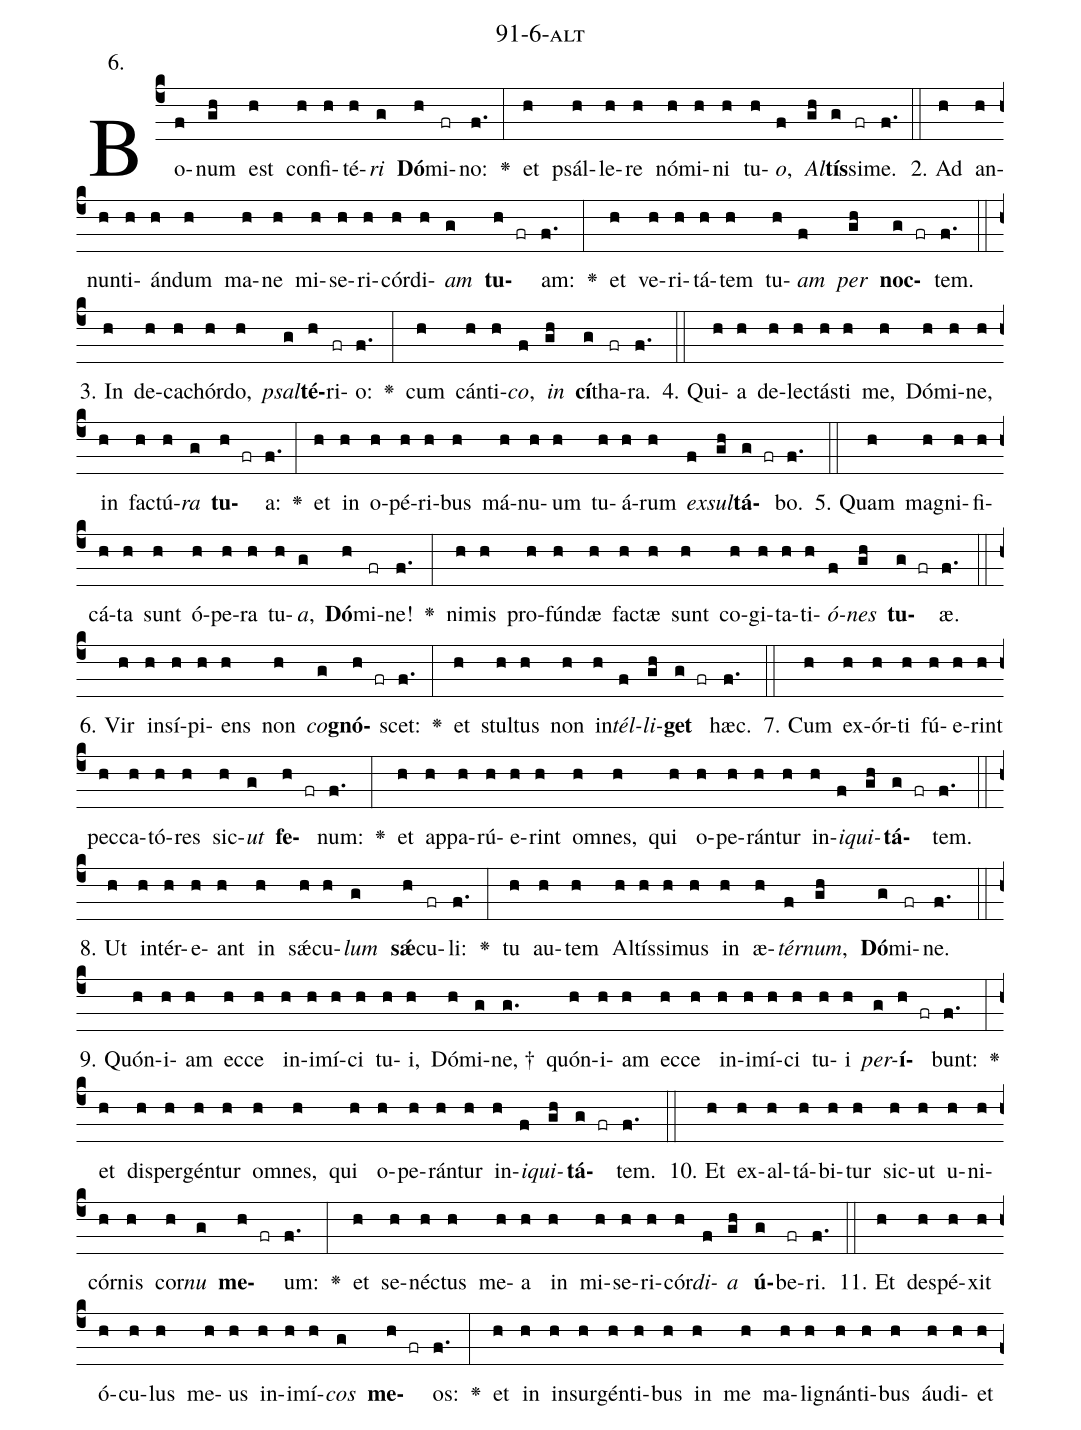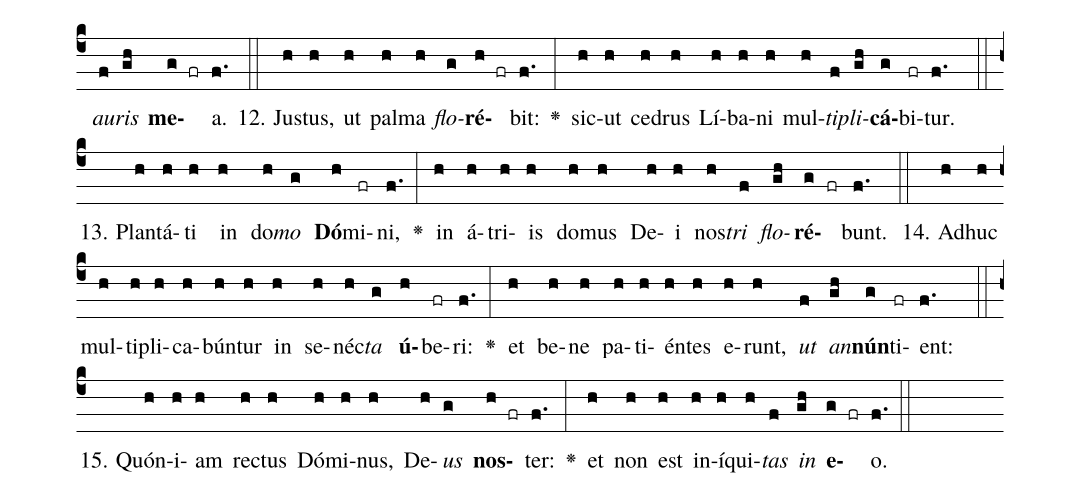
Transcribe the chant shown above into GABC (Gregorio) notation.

name: 91-6-alt;
annotation: 6.;
%%
(c4)Bo(f)num(gh) est(h) con(h)fi(h)té(h)<i>ri</i>(g) <b>Dó</b>(h)mi(fr)no:(f.) <v>\greheightstar</v>(:) et(h) psál(h)le(h)re(h) nó(h)mi(h)ni(h) tu(h)<i>o</i>,(f) <i>Al</i>(gh)<b>tís</b>(g)si(fr)me.(f.) (::)
2. Ad(h) an(h)nun(h)ti(h)án(h)dum(h) ma(h)ne(h) mi(h)se(h)ri(h)cór(h)di(h)<i>am</i>(g) <b>tu</b>(h fr)am:(f.) <v>\greheightstar</v>(:) et(h) ve(h)ri(h)tá(h)tem(h) tu(h)<i>am</i>(f) <i>per</i>(gh) <b>noc</b>(g fr)tem.(f.) (::)
3. In(h) de(h)ca(h)chór(h)do,(h) <i>psal</i>(g)<b>té</b>(h)ri(fr)o:(f.) <v>\greheightstar</v>(:) cum(h) cán(h)ti(h)<i>co</i>,(f) <i>in</i>(gh) <b>cí</b>(g)tha(fr)ra.(f.) (::)
4. Qui(h)a(h) de(h)lec(h)tás(h)ti(h) me,(h) Dó(h)mi(h)ne,(h) in(h) fac(h)tú(h)<i>ra</i>(g) <b>tu</b>(h fr)a:(f.) <v>\greheightstar</v>(:) et(h) in(h) o(h)pé(h)ri(h)bus(h) má(h)nu(h)um(h) tu(h)á(h)rum(h) <i>ex</i>(f)<i>sul</i>(gh)<b>tá</b>(g fr)bo.(f.) (::)
5. Quam(h) ma(h)gni(h)fi(h)cá(h)ta(h) sunt(h) ó(h)pe(h)ra(h) tu(h)<i>a</i>,(g) <b>Dó</b>(h)mi(fr)ne!(f.) <v>\greheightstar</v>(:) ni(h)mis(h) pro(h)fún(h)dæ(h) fac(h)tæ(h) sunt(h) co(h)gi(h)ta(h)ti(h)<i>ó</i>(f)<i>nes</i>(gh) <b>tu</b>(g fr)æ.(f.) (::)
6. Vir(h) in(h)sí(h)pi(h)ens(h) non(h) <i>co</i>(g)<b>gnó</b>(h fr)scet:(f.) <v>\greheightstar</v>(:) et(h) stul(h)tus(h) non(h) in(h)<i>tél</i>(f)<i>li</i>(gh)<b>get</b>(g fr) hæc.(f.) (::)
7. Cum(h) ex(h)ór(h)ti(h) fú(h)e(h)rint(h) pec(h)ca(h)tó(h)res(h) sic(h)<i>ut</i>(g) <b>fe</b>(h fr)num:(f.) <v>\greheightstar</v>(:) et(h) ap(h)pa(h)rú(h)e(h)rint(h) om(h)nes,(h) qui(h) o(h)pe(h)rán(h)tur(h) in(h)<i>i</i>(f)<i>qui</i>(gh)<b>tá</b>(g fr)tem.(f.) (::)
8. Ut(h) in(h)tér(h)e(h)ant(h) in(h) sǽ(h)cu(h)<i>lum</i>(g) <b>sǽ</b>(h)cu(fr)li:(f.) <v>\greheightstar</v>(:) tu(h) au(h)tem(h) Al(h)tís(h)si(h)mus(h) in(h) æ(h)<i>tér</i>(f)<i>num</i>,(gh) <b>Dó</b>(g)mi(fr)ne.(f.) (::)
9. Quón(h)i(h)am(h) ec(h)ce(h) in(h)i(h)mí(h)ci(h) tu(h)i,(h) Dó(h)mi(g)ne, †(g.) quón(h)i(h)am(h) ec(h)ce(h) in(h)i(h)mí(h)ci(h) tu(h)i(h) <i>per</i>(g)<b>í</b>(h fr)bunt:(f.) <v>\greheightstar</v>(:) et(h) di(h)sper(h)gén(h)tur(h) om(h)nes,(h) qui(h) o(h)pe(h)rán(h)tur(h) in(h)<i>i</i>(f)<i>qui</i>(gh)<b>tá</b>(g fr)tem.(f.) (::)
10. Et(h) ex(h)al(h)tá(h)bi(h)tur(h) sic(h)ut(h) u(h)ni(h)cór(h)nis(h) cor(h)<i>nu</i>(g) <b>me</b>(h fr)um:(f.) <v>\greheightstar</v>(:) et(h) se(h)néc(h)tus(h) me(h)a(h) in(h) mi(h)se(h)ri(h)cór(h)<i>di</i>(f)<i>a</i>(gh) <b>ú</b>(g)be(fr)ri.(f.) (::)
11. Et(h) de(h)spé(h)xit(h) ó(h)cu(h)lus(h) me(h)us(h) in(h)i(h)mí(h)<i>cos</i>(g) <b>me</b>(h fr)os:(f.) <v>\greheightstar</v>(:) et(h) in(h) in(h)sur(h)gén(h)ti(h)bus(h) in(h) me(h) ma(h)li(h)gnán(h)ti(h)bus(h) áu(h)di(h)et(h) <i>au</i>(f)<i>ris</i>(gh) <b>me</b>(g fr)a.(f.) (::)
12. Jus(h)tus,(h) ut(h) pal(h)ma(h) <i>flo</i>(g)<b>ré</b>(h fr)bit:(f.) <v>\greheightstar</v>(:) sic(h)ut(h) ce(h)drus(h) Lí(h)ba(h)ni(h) mul(h)<i>ti</i>(f)<i>pli</i>(gh)<b>cá</b>(g)bi(fr)tur.(f.) (::)
13. Plan(h)tá(h)ti(h) in(h) do(h)<i>mo</i>(g) <b>Dó</b>(h)mi(fr)ni,(f.) <v>\greheightstar</v>(:) in(h) á(h)tri(h)is(h) do(h)mus(h) De(h)i(h) nos(h)<i>tri</i>(f) <i>flo</i>(gh)<b>ré</b>(g fr)bunt.(f.) (::)
14. Ad(h)huc(h) mul(h)ti(h)pli(h)ca(h)bún(h)tur(h) in(h) se(h)néc(h)<i>ta</i>(g) <b>ú</b>(h)be(fr)ri:(f.) <v>\greheightstar</v>(:) et(h) be(h)ne(h) pa(h)ti(h)én(h)tes(h) e(h)runt,(h) <i>ut</i>(f) <i>an</i>(gh)<b>nún</b>(g)ti(fr)ent:(f.) (::)
15. Quón(h)i(h)am(h) rec(h)tus(h) Dó(h)mi(h)nus,(h) De(h)<i>us</i>(g) <b>nos</b>(h fr)ter:(f.) <v>\greheightstar</v>(:) et(h) non(h) est(h) in(h)í(h)qui(h)<i>tas</i>(f) <i>in</i>(gh) <b>e</b>(g fr)o.(f.) (::)
